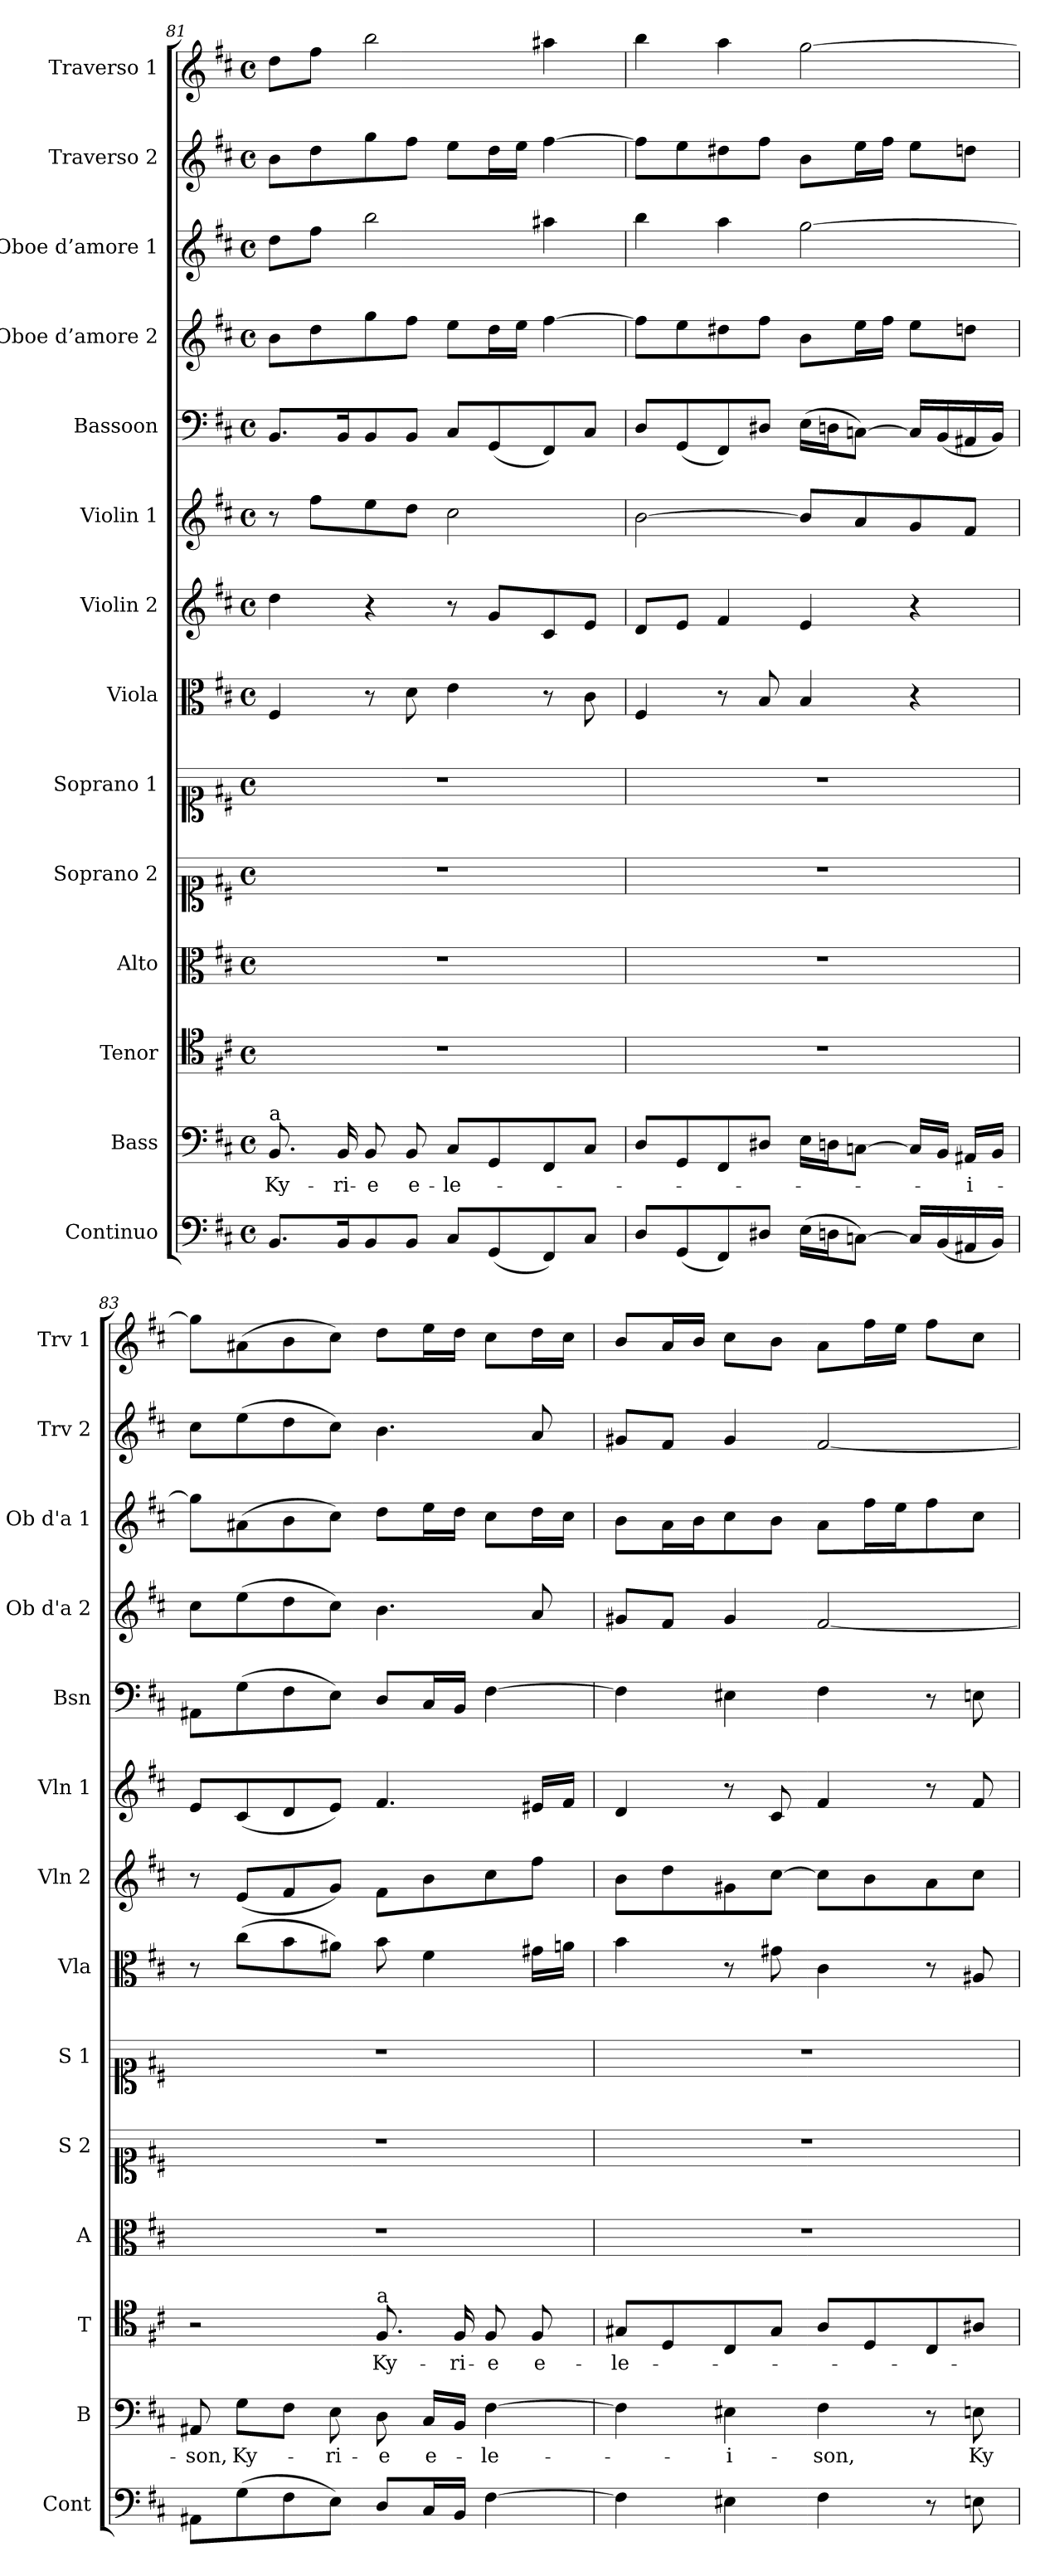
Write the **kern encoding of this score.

**kern	**kern	**text	**kern	**text	**kern	**kern	**kern	**kern	**kern	**kern	**kern	**kern	**kern	**kern	**kern
*part14	*part13	*part13	*part12	*part12	*part11	*part10	*part9	*part8	*part7	*part6	*part5	*part4	*part3	*part2	*part1
*staff14	*staff13	*staff13	*staff12	*staff12	*staff11	*staff10	*staff9	*staff8	*staff7	*staff6	*staff5	*staff4	*staff3	*staff2	*staff1
*I"Continuo	*I"Bass	*	*I"Tenor	*	*I"Alto	*I"Soprano 2	*I"Soprano 1	*I"Viola	*I"Violin 2	*I"Violin 1	*I"Bassoon	*I"Oboe d’amore 2	*I"Oboe d’amore 1	*I"Traverso 2	*I"Traverso 1
*I'Cont	*I'B	*	*I'T	*	*I'A	*I'S 2	*I'S 1	*I'Vla	*I'Vln 2	*I'Vln 1	*I'Bsn	*I'Ob d'a 2	*I'Ob d'a 1	*I'Trv 2	*I'Trv 1
*clefF4	*clefF4	*	*clefC4	*	*clefC3	*clefC1	*clefC1	*clefC3	*clefG2	*clefG2	*clefF4	*clefG2	*clefG2	*clefG2	*clefG2
*k[f#c#]	*k[f#c#]	*	*k[f#c#]	*	*k[f#c#]	*k[f#c#]	*k[f#c#]	*k[f#c#]	*k[f#c#]	*k[f#c#]	*k[f#c#]	*k[f#c#]	*k[f#c#]	*k[f#c#]	*k[f#c#]
*M4/4	*M4/4	*	*M4/4	*	*M4/4	*M4/4	*M4/4	*M4/4	*M4/4	*M4/4	*M4/4	*M4/4	*M4/4	*M4/4	*M4/4
*met(c)	*met(c)	*	*met(c)	*	*met(c)	*met(c)	*met(c)	*met(c)	*met(c)	*met(c)	*met(c)	*met(c)	*met(c)	*met(c)	*met(c)
=81	=81	=81	=81	=81	=81	=81	=81	=81	=81	=81	=81	=81	=81	=81	=81
!	!LO:TX:a:t=a	!	!	!	!	!	!	!	!	!	!	!	!	!	!
!	!	!LO:LY:b	!	!	!	!	!	!	!	!	!	!	!	!	!
8.BB/L	8.BB/	Ky-	1r	.	1r	1r	1r	4F#/	4dd\	8r	8.BB/L	8b\L	8dd\L	8b\L	8dd\L
.	.	.	.	.	.	.	.	.	.	8ff#\L	.	8dd\	8ff#\J	8dd\	8ff#\J
!	!	!LO:LY:b	!	!	!	!	!	!	!	!	!	!	!	!	!
16BB/K	16BB/	-ri-	.	.	.	.	.	.	.	.	16BB/K	.	.	.	.
!	!	!LO:LY:b	!	!	!	!	!	!	!	!	!	!	!	!	!
8BB/	8BB/	-e	.	.	.	.	.	8r	4r	8ee\	8BB/	8gg\	2bb\	8gg\	2bb\
!	!	!LO:LY:b	!	!	!	!	!	!	!	!	!	!	!	!	!
8BB/J	8BB/	e-	.	.	.	.	.	8d\	.	8dd\J	8BB/J	8ff#\J	.	8ff#\J	.
!	!	!LO:LY:b	!	!	!	!	!	!	!	!	!	!	!	!	!
8C#/L	8C#/L	-le-	.	.	.	.	.	4e\	8r	2cc#\	8C#/L	8ee\L	.	8ee\L	.
(8GG/	8GG/	.	.	.	.	.	.	.	8g/L	.	(8GG/	16dd\L	.	16dd\L	.
.	.	.	.	.	.	.	.	.	.	.	.	16ee\JJ	.	16ee\JJ	.
8FF#/)	8FF#/	.	.	.	.	.	.	8r	8c#/	.	8FF#/)	[4ff#\	4aa#X\	[4ff#\	4aa#X\
8C#/J	8C#/J	.	.	.	.	.	.	8c#\	8e/J	.	8C#/J	.	.	.	.
=82	=82	=82	=82	=82	=82	=82	=82	=82	=82	=82	=82	=82	=82	=82	=82
8D/L	8D/L	.	1r	.	1r	1r	1r	4F#/	8d/L	[2b\	8D/L	8ff#\L]	4bb\	8ff#\L]	4bb\
(8GG/	8GG/	.	.	.	.	.	.	.	8e/J	.	(8GG/	8ee\	.	8ee\	.
8FF#/)	8FF#/	.	.	.	.	.	.	8r	4f#/	.	8FF#/)	8dd#X\	4aa\	8dd#X\	4aa\
8D#X/J	8D#X/J	.	.	.	.	.	.	8B/	.	.	8D#X/J	8ff#\J	.	8ff#\J	.
(16E\LL	16E\LL	.	.	.	.	.	.	4B/	4e/	8b/L]	(16E\LL	8b\L	[2gg\	8b\L	[2gg\
16Dn\J	16Dn\J	.	.	.	.	.	.	.	.	.	16Dn\J	.	.	.	.
[8Cn\J)	[8Cn\J	.	.	.	.	.	.	.	.	8a/	[8Cn\J)	16ee\L	.	16ee\L	.
.	.	.	.	.	.	.	.	.	.	.	.	16ff#\JJ	.	16ff#\JJ	.
16C/LL]	16C/LL]	.	.	.	.	.	.	4r	4r	8g/	16C/LL]	8ee\L	.	8ee\L	.
(16BB/	16BB/JJ	.	.	.	.	.	.	.	.	.	(16BB/	.	.	.	.
!	!	!LO:LY:b	!	!	!	!	!	!	!	!	!	!	!	!	!
16AA#X/	16AA#X/LL	-i-	.	.	.	.	.	.	.	8f#/J	16AA#X/	8ddn\J	.	8ddn\J	.
16BB/JJ)	16BB/JJ	.	.	.	.	.	.	.	.	.	16BB/JJ)	.	.	.	.
!!LO:PB:g=z
=83	=83	=83	=83	=83	=83	=83	=83	=83	=83	=83	=83	=83	=83	=83	=83
!	!	!LO:LY:b	!	!	!	!	!	!	!	!	!	!	!	!	!
8AA#X\L	8AA#X/	-son,	2r	.	1r	1r	1r	8r	8r	8e/L	8AA#X\L	8cc#\L	8gg\L]	8cc#\L	8gg\L]
!	!	!LO:LY:b	!	!	!	!	!	!	!	!	!	!	!	!	!
(8G\	8G\L	Ky-	.	.	.	.	.	(8cc#\L	(8e/L	(8c#/	(8G\	(8ee\	(8a#X\	(8ee\	(8a#X\
8F#\	8F#\J	.	.	.	.	.	.	8b\	8f#/	8d/	8F#\	8dd\	8b\	8dd\	8b\
!	!	!LO:LY:b	!	!	!	!	!	!	!	!	!	!	!	!	!
8E\J)	8E\	-ri-	.	.	.	.	.	8a#X\J)	8g/J)	8e/J)	8E\J)	8cc#\J)	8cc#\J)	8cc#\J)	8cc#\J)
!	!	!	!LO:TX:a:t=a	!	!	!	!	!	!	!	!	!	!	!	!
!	!	!LO:LY:b	!	!LO:LY:b	!	!	!	!	!	!	!	!	!	!	!
8D/L	8D\	-e	8.F#/	Ky-	.	.	.	8b\	8f#\L	4.f#/	8D/L	4.b\	8dd\L	4.b\	8dd\L
!	!	!LO:LY:b	!	!	!	!	!	!	!	!	!	!	!	!	!
16C#/L	16C#/LL	e-	.	.	.	.	.	4f#\	8b\	.	16C#/L	.	16ee\L	.	16ee\L
!	!	!	!	!LO:LY:b	!	!	!	!	!	!	!	!	!	!	!
16BB/JJ	16BB/JJ	.	16F#/	-ri-	.	.	.	.	.	.	16BB/JJ	.	16dd\JJ	.	16dd\JJ
!	!	!LO:LY:b	!	!LO:LY:b	!	!	!	!	!	!	!	!	!	!	!
[4F#\	[4F#\	-le-	8F#/	-e	.	.	.	.	8cc#\	.	[4F#\	.	8cc#\L	.	8cc#\L
!	!	!	!	!LO:LY:b	!	!	!	!	!	!	!	!	!	!	!
.	.	.	8F#/	e-	.	.	.	16g#X\LL	8ff#\J	16e#X/LL	.	8a/	16dd\L	8a/	16dd\L
.	.	.	.	.	.	.	.	16an\JJ	.	16f#/JJ	.	.	16cc#\JJ	.	16cc#\JJ
=84	=84	=84	=84	=84	=84	=84	=84	=84	=84	=84	=84	=84	=84	=84	=84
!	!	!	!	!LO:LY:b	!	!	!	!	!	!	!	!	!	!	!
4F#\]	4F#\]	.	8G#X/L	-le-	1r	1r	1r	4b\	8b\L	4d/	4F#\]	8g#X/L	8b\L	8g#X/L	8b/L
.	.	.	8D/	.	.	.	.	.	8dd\	.	.	8f#/J	16a\L	8f#/J	16a/L
.	.	.	.	.	.	.	.	.	.	.	.	.	16b\J	.	16b/JJ
!	!	!LO:LY:b	!	!	!	!	!	!	!	!	!	!	!	!	!
4E#X\	4E#X\	-i-	8C#/	.	.	.	.	8r	8g#X\	8r	4E#X\	4g#/	8cc#\	4g#/	8cc#\L
.	.	.	8G#/J	.	.	.	.	8g#X\	[8cc#\J	8c#/	.	.	8b\J	.	8b\J
!	!	!LO:LY:b	!	!	!	!	!	!	!	!	!	!	!	!	!
4F#\	4F#\	-son,	8A/L	.	.	.	.	4c#\	8cc#\L]	4f#/	4F#\	[2f#/	8a\L	[2f#/	8a\L
.	.	.	8D/	.	.	.	.	.	8b\	.	.	.	16ff#\L	.	16ff#\L
.	.	.	.	.	.	.	.	.	.	.	.	.	16ee\J	.	16ee\JJ
8r	8r	.	8C#/	.	.	.	.	8r	8a\	8r	8r	.	8ff#\	.	8ff#\L
!	!	!LO:LY:b	!	!	!	!	!	!	!	!	!	!	!	!	!
8En\	8En\	Ky-	8A#X/J	.	.	.	.	8A#X/	8cc#\J	8f#/	8En\	.	8cc#\J	.	8cc#\J
=	=	=	=	=	=	=	=	=	=	=	=	=	=	=	=
*-	*-	*-	*-	*-	*-	*-	*-	*-	*-	*-	*-	*-	*-	*-	*-
